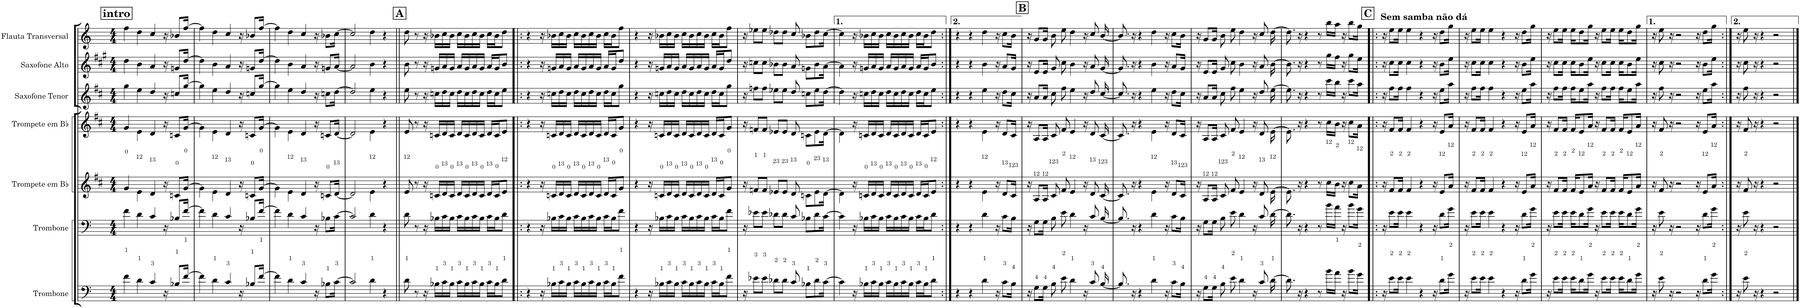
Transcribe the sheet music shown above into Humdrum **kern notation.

**kern	**kern	**kern	**kern	**kern	**kern	**kern
*part7	*part6	*part5	*part4	*part3	*part2	*part1
*staff7	*staff6	*staff5	*staff4	*staff3	*staff2	*staff1
*I"Trombone	*I"Trombone	*I"Trompete em Bb	*I"Trompete em Bb	*I"Saxofone Tenor	*I"Saxofone Alto	*I"Flauta Transversal
*I'Tbn.	*I'Tbn.	*I'Tpt. em Bb	*I'Tpt. em Bb	*I'Sax. Tn.	*	*I'Fl.
*clefF4	*clefF4	*clefG2	*clefG2	*clefG2	*clefG2	*clefG2
*	*	*Trd1c2	*Trd1c2	*Trd8c14	*Trd5c9	*
*k[]	*k[]	*k[f#c#]	*k[f#c#]	*k[f#c#]	*k[f#c#g#]	*k[]
*M4/4	*M4/4	*M4/4	*M4/4	*M4/4	*M4/4	*M4/4
!!LO:REH:place=s1:a:B:cj:fs=14:t=intro
=1	=1	=1	=1	=1	=1	=1
4f\	4f\	4g/	4g/	4gg\	4dd\	4ff\
4d\	4d\	4e\	4e\	4ee\	4b\	4dd\
4c/	4c/	4d/	4d/	4dd/	4a/	4cc/
16r	16r	16r	16r	16r	16r	16r
8B-X/L	8B-X/L	8cn/L	8cn/L	8ccn/L	8gn/L	8b-X/L
[16f/Jk	[16f/Jk	[16g/Jk	[16g/Jk	[16gg/Jk	[16dd/Jk	[16ff/Jk
=2	=2	=2	=2	=2	=2	=2
4f\]	4f\]	4g\]	4g\]	4gg\]	4dd\]	4ff\]
4d\	4d\	4e\	4e\	4ee\	4b\	4dd\
4c/	4c/	4d/	4d/	4dd/	4a/	4cc/
16r	16r	16r	16r	16r	16r	16r
8B-X/L	8B-X/L	8cn/L	8cn/L	8ccn/L	8gn/L	8b-X/L
[16f/Jk	[16f/Jk	[16g/Jk	[16g/Jk	[16gg/Jk	[16dd/Jk	[16ff/Jk
=3	=3	=3	=3	=3	=3	=3
4f\]	4f\]	4g\]	4g\]	4gg\]	4dd\]	4ff\]
4d\	4d\	4e\	4e\	4ee\	4b\	4dd\
4c/	4c/	4d/	4d/	4dd/	4a/	4cc/
16r	16r	16r	16r	16r	16r	16r
8B-X\L	8B-X\L	8cn/L	8cn/L	8ccn\L	8gn/L	8b-X\L
[16c\Jk	[16c\Jk	[16d/Jk	[16d/Jk	[16dd\Jk	[16a/Jk	[16cc\Jk
=4	=4	=4	=4	=4	=4	=4
2c/]	2c/]	2d/]	2d/]	2dd/]	2a/]	2cc/]
4d\	4d\	4e\	4e\	4ee\	4b\	4dd\
4r	4r	4r	4r	4r	4r	4r
!!LO:REH:place=s1:a:B:cj:fs=14:t=A
=5||	=5||	=5||	=5||	=5||	=5||	=5||
8d\	8d\	8e/	8e/	8ee\	8b\	8dd\
8r	8r	8r	8r	8r	8r	8r
16r	16r	16r	16r	16r	16r	16r
16B-X\LL	16B-X\LL	16cn/LL	16cn/LL	16ccn\LL	16gn/LL	16b-X\LL
16c\	16c\	16d/	16d/	16dd\	16a/	16cc\
16B-\JJ	16B-\JJ	16c/JJ	16c/JJ	16cc\JJ	16g/JJ	16b-\JJ
16c\LL	16c\LL	16d/LL	16d/LL	16dd\LL	16a/LL	16cc\LL
16B-\	16B-\	16c/	16c/	16cc\	16g/	16b-\
16c\	16c\	16d/	16d/	16dd\	16a/	16cc\
16B-\JJ	16B-\JJ	16c/JJ	16c/JJ	16cc\JJ	16g/JJ	16b-\JJ
16c\LL	16c\LL	16d/LL	16d/LL	16dd\LL	16a/LL	16cc\LL
16B-\J	16B-\J	16c/J	16c/J	16cc\J	16g/J	16b-\J
8d\J	8d\J	8e/J	8e/J	8ee\J	8b/J	8dd\J
=6!|:	=6!|:	=6!|:	=6!|:	=6!|:	=6!|:	=6!|:
4r	4r	4r	4r	4r	4r	4r
16r	16r	16r	16r	16r	16r	16r
16B-X\LL	16B-X\LL	16cn/LL	16cn/LL	16ccn\LL	16gn/LL	16b-X\LL
16c\	16c\	16d/	16d/	16dd\	16a/	16cc\
16B-\JJ	16B-\JJ	16c/JJ	16c/JJ	16cc\JJ	16g/JJ	16b-\JJ
16c\LL	16c\LL	16d/LL	16d/LL	16dd\LL	16a/LL	16cc\LL
16B-\	16B-\	16c/	16c/	16cc\	16g/	16b-\
16c\	16c\	16d/	16d/	16dd\	16a/	16cc\
16B-\JJ	16B-\JJ	16c/JJ	16c/JJ	16cc\JJ	16g/JJ	16b-\JJ
16c\LL	16c\LL	16d/LL	16d/LL	16dd\LL	16a/LL	16cc\LL
16B-\J	16B-\J	16c/J	16c/J	16cc\J	16g/J	16b-\J
8f\J	8f\J	8g/J	8g/J	8gg\J	8dd/J	8ff\J
=7	=7	=7	=7	=7	=7	=7
4r	4r	4r	4r	4r	4r	4r
16r	16r	16r	16r	16r	16r	16r
16B-X\LL	16B-X\LL	16cn/LL	16cn/LL	16ccn\LL	16gn/LL	16b-X\LL
16c\	16c\	16d/	16d/	16dd\	16a/	16cc\
16B-\JJ	16B-\JJ	16c/JJ	16c/JJ	16cc\JJ	16g/JJ	16b-\JJ
16c\LL	16c\LL	16d/LL	16d/LL	16dd\LL	16a/LL	16cc\LL
16B-\	16B-\	16c/	16c/	16cc\	16g/	16b-\
16c\	16c\	16d/	16d/	16dd\	16a/	16cc\
16B-\JJ	16B-\JJ	16c/JJ	16c/JJ	16cc\JJ	16g/JJ	16b-\JJ
16c\LL	16c\LL	16d/LL	16d/LL	16dd\LL	16a/LL	16cc\LL
16B-\J	16B-\J	16c/J	16c/J	16cc\J	16g/J	16b-\J
8f\J	8f\J	8g/J	8g/J	8gg\J	8dd/J	8ff\J
=8	=8	=8	=8	=8	=8	=8
16r	16r	16r	16r	16r	16r	16r
8e-X\L	8e-X\L	8fn/L	8fn/L	8ffn\L	8ccn\L	8ee-X\L
8e-\J	8e-\J	8f/J	8f/J	8ff\J	8cc\J	8ee-\J
8d-X\L	8d-X\L	8e-X/L	8e-X/L	8ee-X\L	8b-X\L	8dd-X\L
8d-\J	8d-\J	8e-/J	8e-/J	8ee-\J	8b-\J	8dd-\J
8c/	8c/	8d/	8d/	8dd/	8a/	8cc/
8B-X\L	8B-X\L	8cn\L	8cn\L	8ccn\L	8gn\L	8b-X\L
8d-\	8d-\	8e-\	8e-\	8ee-\	8b-\	8dd-\
[16c\Jk	[16c\Jk	[16d\Jk	[16d\Jk	[16dd\Jk	[16a\Jk	[16cc\Jk
=9	=9	=9	=9	=9	=9	=9
4c\]	4c\]	4d\]	4d\]	4dd\]	4a\]	4cc\]
16r	16r	16r	16r	16r	16r	16r
16B-X\LL	16B-X\LL	16cn/LL	16cn/LL	16ccn\LL	16gn/LL	16b-X\LL
16c\	16c\	16d/	16d/	16dd\	16a/	16cc\
16B-\JJ	16B-\JJ	16c/JJ	16c/JJ	16cc\JJ	16g/JJ	16b-\JJ
16c\LL	16c\LL	16d/LL	16d/LL	16dd\LL	16a/LL	16cc\LL
16B-\	16B-\	16c/	16c/	16cc\	16g/	16b-\
16c\	16c\	16d/	16d/	16dd\	16a/	16cc\
16B-\JJ	16B-\JJ	16c/JJ	16c/JJ	16cc\JJ	16g/JJ	16b-\JJ
16c\LL	16c\LL	16d/LL	16d/LL	16dd\LL	16a/LL	16cc\LL
16B-\J	16B-\J	16c/J	16c/J	16cc\J	16g/J	16b-\J
8d\J	8d\J	8e/J	8e/J	8ee\J	8b/J	8dd\J
=10:|!	=10:|!	=10:|!	=10:|!	=10:|!	=10:|!	=10:|!
4r	4r	4r	4r	4r	4r	4r
4r	4r	4r	4r	4r	4r	4r
4d\	4d\	4e\	4e\	4ee\	4b\	4dd\
16r	16r	16r	16r	16r	16r	16r
8c\L	8c\L	8d/L	8d/L	8dd\L	8a/L	8cc\L
16B\Jk	16B\Jk	16c#/Jk	16c#/Jk	16cc#\Jk	16g#/Jk	16b\Jk
!!LO:REH:place=s1:a:B:cj:fs=14:t=B
=11	=11	=11	=11	=11	=11	=11
16r	16r	16r	16r	16r	16r	16r
8G\L	8G\L	8A/L	8A/L	8a/L	8e/L	8g/L
16G\Jk	16G\Jk	16A/Jk	16A/Jk	16a/Jk	16e/Jk	16g/Jk
8B\	8B\	8c#/	8c#/	8cc#\	8g#/	8b\
8e\	8e\	8f#/	8f#/	8ff#\	8cc#\	8ee\
4d\	4d\	4e/	4e/	4ee\	4b\	4dd\
16r	16r	16r	16r	16r	16r	16r
8c/	8c/	8d/	8d/	8dd/	8a/	8cc/
[16B/	[16B/	[16c#/	[16c#/	[16cc#/	[16g#/	[16b/
=12	=12	=12	=12	=12	=12	=12
8.B/]	8.B/]	8.c#/]	8.c#/]	8.cc#/]	8.g#/]	8.b/]
16r	16r	16r	16r	16r	16r	16r
4r	4r	4r	4r	4r	4r	4r
4d\	4d\	4e\	4e\	4ee\	4b\	4dd\
16r	16r	16r	16r	16r	16r	16r
8c\L	8c\L	8d/L	8d/L	8dd\L	8a/L	8cc\L
16B\Jk	16B\Jk	16c#/Jk	16c#/Jk	16cc#\Jk	16g#/Jk	16b\Jk
=13	=13	=13	=13	=13	=13	=13
16r	16r	16r	16r	16r	16r	16r
8G\L	8G\L	8A/L	8A/L	8a/L	8e/L	8g/L
16G\Jk	16G\Jk	16A/Jk	16A/Jk	16a/Jk	16e/Jk	16g/Jk
8B\	8B\	8c#/	8c#/	8cc#\	8g#/	8b\
8e\	8e\	8f#/	8f#/	8ff#\	8cc#\	8ee\
4d\	4d\	4e/	4e/	4ee\	4b\	4dd\
16r	16r	16r	16r	16r	16r	16r
8c/	8c/	8d/	8d/	8dd/	8a/	8cc/
[16d\	[16d\	[16e\	[16e\	[16ee\	[16b\	[16dd\
=14	=14	=14	=14	=14	=14	=14
8.d\]	8.d\]	8.e\]	8.e\]	8.ee\]	8.b\]	8.dd\]
16r	16r	16r	16r	16r	16r	16r
4r	4r	4r	4r	4r	4r	4r
8r	8r	8r	8r	8r	8r	8r
16b\LL	16b\LL	16cc#\LL	16cc#\LL	16ccc#\LL	16gg#\LL	16bb\LL
16a\JJ	16a\JJ	16b\JJ	16b\JJ	16bb\JJ	16ff#\JJ	16aa\JJ
16r	16r	16r	16r	16r	16r	16r
8b\L	8b\L	8cc#\L	8cc#\L	8ccc#\L	8gg#\L	8bb\L
16g\Jk	16g\Jk	16a\Jk	16a\Jk	16aa\Jk	16ee\Jk	16gg\Jk
!!LO:REH:place=s1:a:B:cj:fs=14:t=C
=15!|:	=15!|:	=15!|:	=15!|:	=15!|:	=15!|:	=15!|:
!	!	!	!	!	!	!LO:TX:a:B:t=Sem samba não dá
16r	16r	16r	16r	16r	16r	16r
8e\L	8e\L	8f#/L	8f#/L	8ff#\L	8cc#\L	8ee\L
16e\Jk	16e\Jk	16f#/Jk	16f#/Jk	16ff#\Jk	16cc#\Jk	16ee\Jk
4e\	4e\	4f#/	4f#/	4ff#\	4cc#\	4ee\
4r	4r	4r	4r	4r	4r	4r
16r	16r	16r	16r	16r	16r	16r
8d\L	8d\L	8e/L	8e/L	8ee\L	8b\L	8dd\L
16g\Jk	16g\Jk	16a/Jk	16a/Jk	16aa\Jk	16ee\Jk	16gg\Jk
=16	=16	=16	=16	=16	=16	=16
16r	16r	16r	16r	16r	16r	16r
8e\L	8e\L	8f#/L	8f#/L	8ff#\L	8cc#\L	8ee\L
16e\Jk	16e\Jk	16f#/Jk	16f#/Jk	16ff#\Jk	16cc#\Jk	16ee\Jk
4e\	4e\	4f#/	4f#/	4ff#\	4cc#\	4ee\
4r	4r	4r	4r	4r	4r	4r
16r	16r	16r	16r	16r	16r	16r
8d\L	8d\L	8e/L	8e/L	8ee\L	8b\L	8dd\L
16g\Jk	16g\Jk	16a/Jk	16a/Jk	16aa\Jk	16ee\Jk	16gg\Jk
=17	=17	=17	=17	=17	=17	=17
16r	16r	16r	16r	16r	16r	16r
8e\L	8e\L	8f#/L	8f#/L	8ff#\L	8cc#\L	8ee\L
16e\Jk	16e\Jk	16f#/Jk	16f#/Jk	16ff#\Jk	16cc#\Jk	16ee\Jk
16e\KL	16e\KL	16f#/KL	16f#/KL	16ff#\KL	16cc#\KL	16ee\KL
8d\	8d\	8e/	8e/	8ee\	8b\	8dd\
16g\Jk	16g\Jk	16a/Jk	16a/Jk	16aa\Jk	16ee\Jk	16gg\Jk
16r	16r	16r	16r	16r	16r	16r
8e\L	8e\L	8f#/L	8f#/L	8ff#\L	8cc#\L	8ee\L
16e\Jk	16e\Jk	16f#/Jk	16f#/Jk	16ff#\Jk	16cc#\Jk	16ee\Jk
16e\KL	16e\KL	16f#/KL	16f#/KL	16ff#\KL	16cc#\KL	16ee\KL
8d\	8d\	8e/	8e/	8ee\	8b\	8dd\
16g\Jk	16g\Jk	16a/Jk	16a/Jk	16aa\Jk	16ee\Jk	16gg\Jk
=18	=18	=18	=18	=18	=18	=18
16r	16r	16r	16r	16r	16r	16r
8e\	8e\	8f#/	8f#/	8ff#\	8cc#\	8ee\
16r	16r	16r	16r	16r	16r	16r
2r	2r	2r	2r	2r	2r	2r
16r	16r	16r	16r	16r	16r	16r
8d\L	8d\L	8e/L	8e/L	8ee\L	8b\L	8dd\L
16g\Jk	16g\Jk	16a/Jk	16a/Jk	16aa\Jk	16ee\Jk	16gg\Jk
=19:|!	=19:|!	=19:|!	=19:|!	=19:|!	=19:|!	=19:|!
16r	16r	16r	16r	16r	16r	16r
8e\	8e\	8f#/	8f#/	8ff#\	8cc#\	8ee\
16r	16r	16r	16r	16r	16r	16r
4r	4r	4r	4r	4r	4r	4r
2r	2r	2r	2r	2r	2r	2r
==	==	==	==	==	==	==
*-	*-	*-	*-	*-	*-	*-
